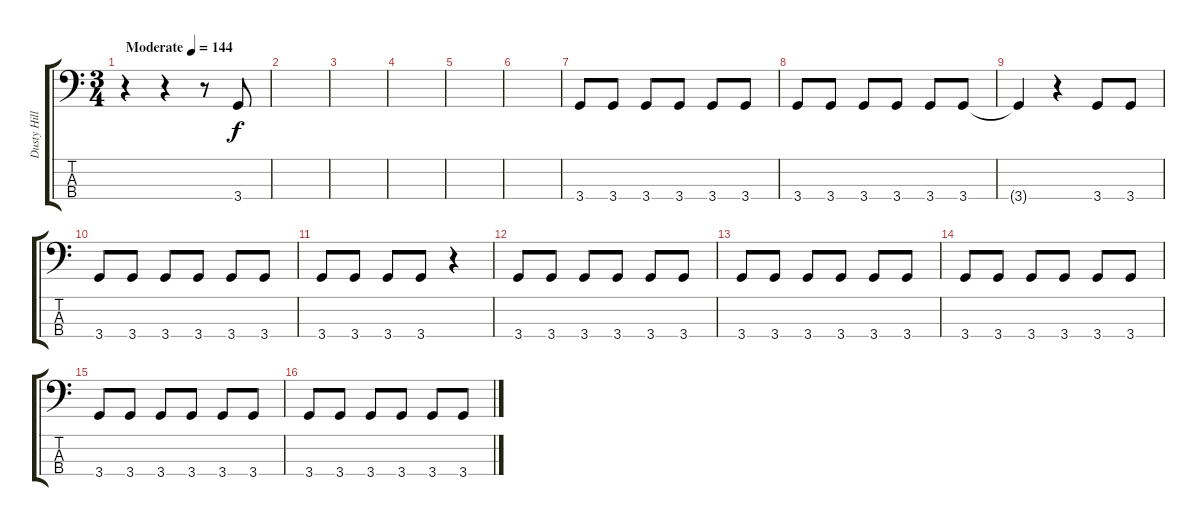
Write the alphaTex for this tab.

\track ("Dusty Hill" "Dusty Hill") {instrument electricbassfinger}
\staff {score tabs}
\tuning (G2 D2 A1 E1) {hide}
\ts (3 4)
\tempo (144 "Moderate")
\clef f4
\ks c
r.4{dy f instrument electricbassfinger} r.4 r.8 3.4.8 |
|
|
|
|
|
3.4.8 3.4.8 3.4.8 3.4.8 3.4.8 3.4.8 |
3.4.8 3.4.8 3.4.8 3.4.8 3.4.8 3.4.8 |
3.4{t}.4 r.4 3.4.8 3.4.8 |
3.4.8 3.4.8 3.4.8 3.4.8 3.4.8 3.4.8 |
3.4.8 3.4.8 3.4.8 3.4.8 r.4 |
3.4.8 3.4.8 3.4.8 3.4.8 3.4.8 3.4.8 |
3.4.8 3.4.8 3.4.8 3.4.8 3.4.8 3.4.8 |
3.4.8 3.4.8 3.4.8 3.4.8 3.4.8 3.4.8 |
3.4.8 3.4.8 3.4.8 3.4.8 3.4.8 3.4.8 |
3.4.8 3.4.8 3.4.8 3.4.8 3.4.8 3.4.8
